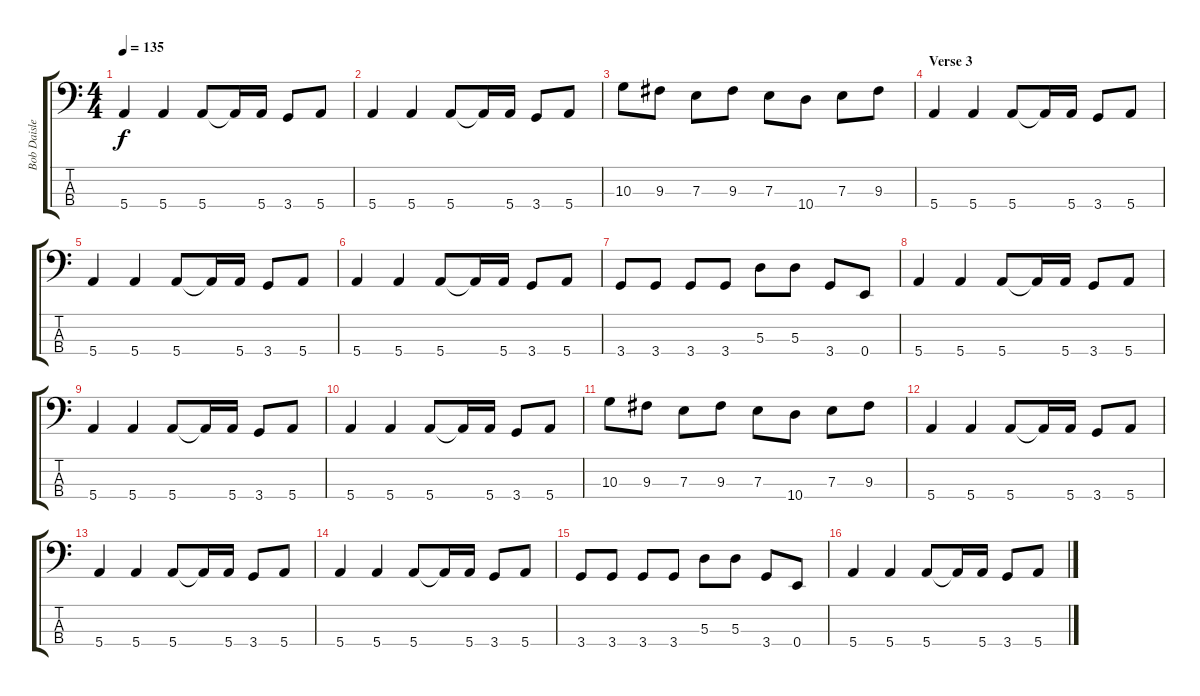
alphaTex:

\track ("Bob Daisley" "Bob Daisle") {instrument slapbass1}
\staff {score tabs}
\tuning (G2 D2 A1 E1) {hide}
\ts (4 4)
\tempo 135
\clef f4
\ks c
5.4.4{dy f} 5.4.4 5.4.8 5.4{t}.16 5.4.16 3.4.8 5.4.8 |
5.4.4 5.4.4 5.4.8 5.4{t}.16 5.4.16 3.4.8 5.4.8 |
10.3.8 9.3.8 7.3.8 9.3.8 7.3.8 10.4.8 7.3.8 9.3.8 |
\section ("" "Verse 3")
5.4.4 5.4.4 5.4.8 5.4{t}.16 5.4.16 3.4.8 5.4.8 |
5.4.4 5.4.4 5.4.8 5.4{t}.16 5.4.16 3.4.8 5.4.8 |
5.4.4 5.4.4 5.4.8 5.4{t}.16 5.4.16 3.4.8 5.4.8 |
3.4.8 3.4.8 3.4.8 3.4.8 5.3.8 5.3.8 3.4.8 0.4.8 |
5.4.4 5.4.4 5.4.8 5.4{t}.16 5.4.16 3.4.8 5.4.8 |
5.4.4 5.4.4 5.4.8 5.4{t}.16 5.4.16 3.4.8 5.4.8 |
5.4.4 5.4.4 5.4.8 5.4{t}.16 5.4.16 3.4.8 5.4.8 |
10.3.8 9.3.8 7.3.8 9.3.8 7.3.8 10.4.8 7.3.8 9.3.8 |
5.4.4 5.4.4 5.4.8 5.4{t}.16 5.4.16 3.4.8 5.4.8 |
5.4.4 5.4.4 5.4.8 5.4{t}.16 5.4.16 3.4.8 5.4.8 |
5.4.4 5.4.4 5.4.8 5.4{t}.16 5.4.16 3.4.8 5.4.8 |
3.4.8 3.4.8 3.4.8 3.4.8 5.3.8 5.3.8 3.4.8 0.4.8 |
5.4.4 5.4.4 5.4.8 5.4{t}.16 5.4.16 3.4.8 5.4.8
